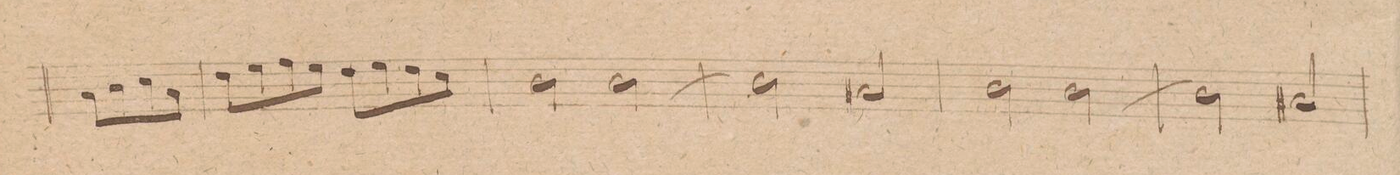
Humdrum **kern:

**kern	**dynam
*I"Baſso.	*
*clefF4	*
*k[]	*
*met(c|)	*
*M2/2	*
8C\L	.
8D\	.
8E\	.
8C\J	.
=34	=34
8F\L	.
8G\	.
8A\	.
8G\J	.
8F\L	.
8G\	.
8F\	.
8E\J	.
=35	=35
*2\right	*
2D\	.
[2D\	.
=36	=36
2D\]	.
2C#X/	.
=37	=37
2D\	.
[2D\	.
=38	=38
2D\]	.
2C#X/	.
=39	=39
*-	*-
